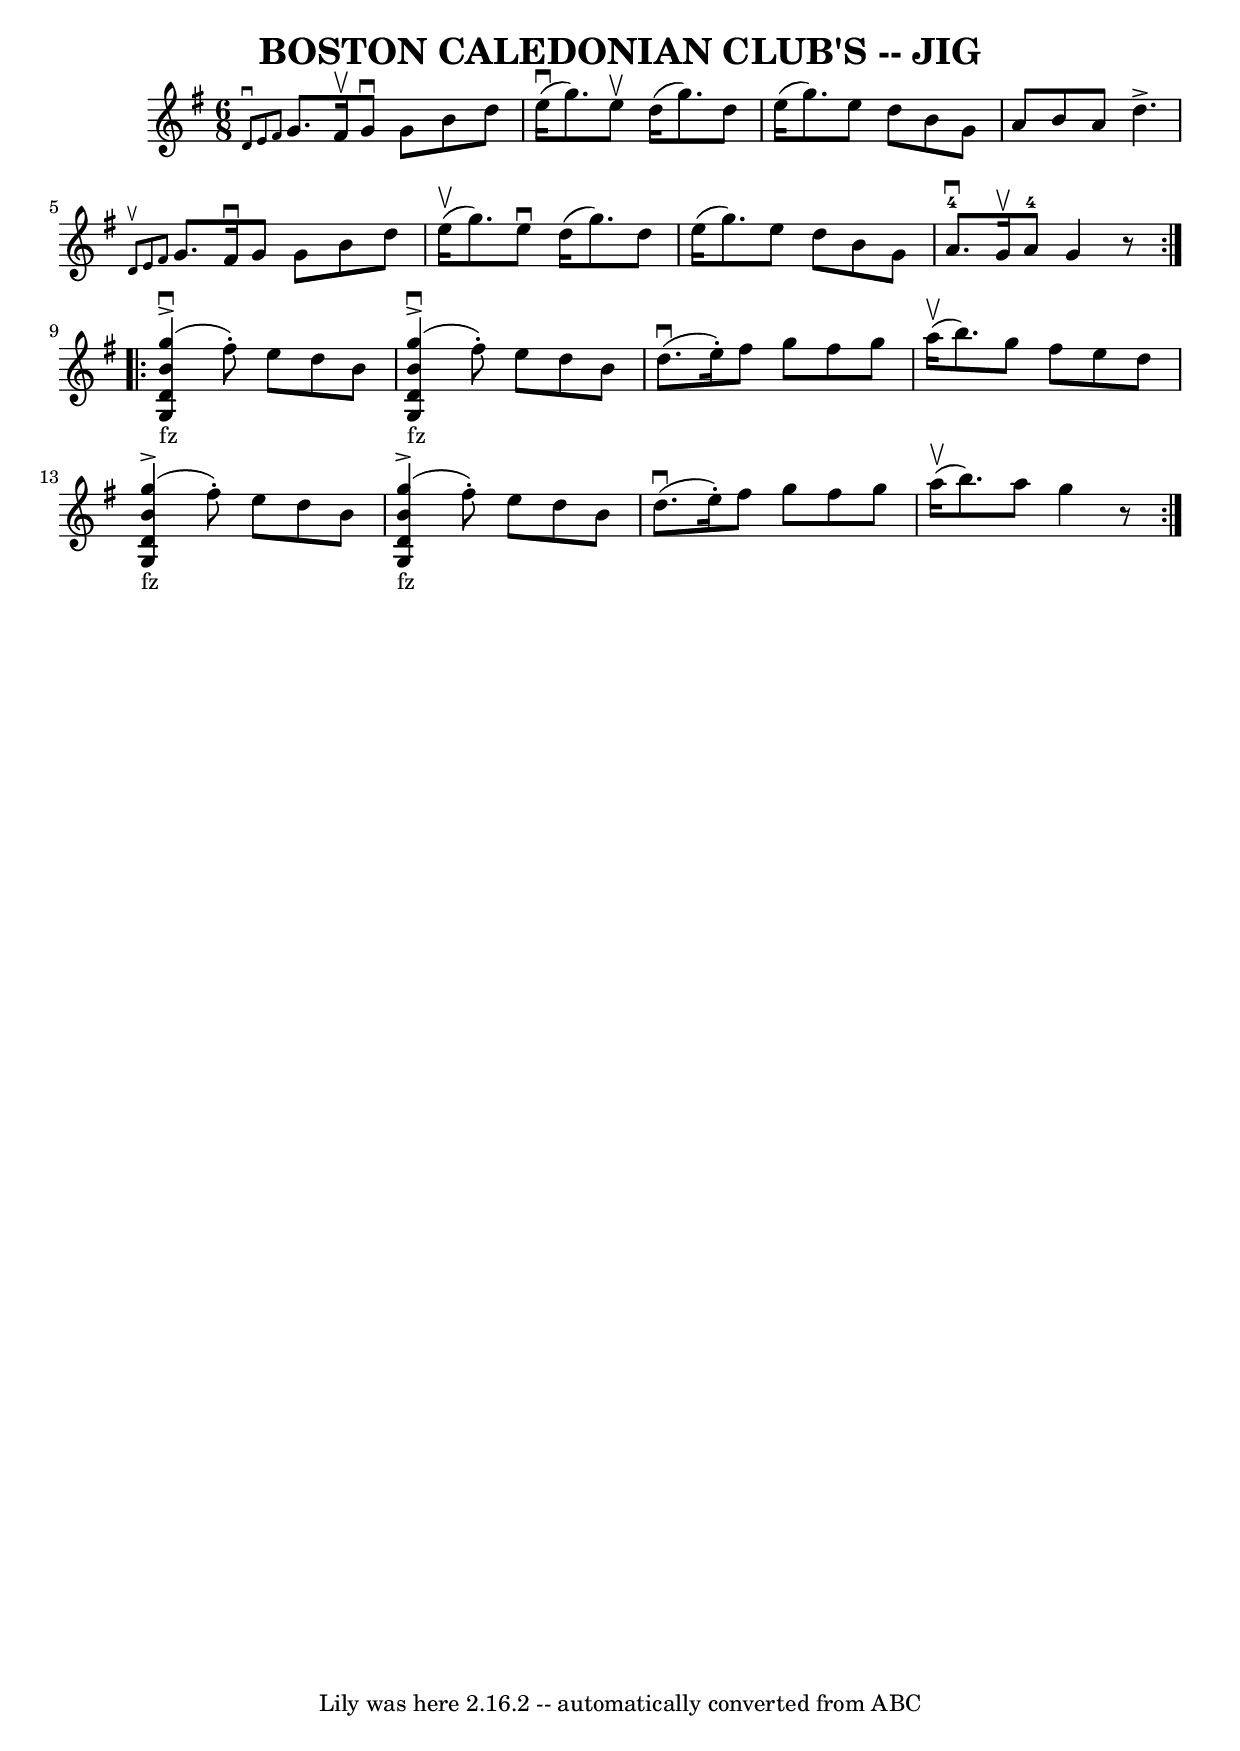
\version "2.16.2"
\include "Mammoth.ily"
\header {
  %% book = "Ryan's Mammoth Collection of Fiddle Tunes"
  crossRefNumber = "1"
  footnotes = ""
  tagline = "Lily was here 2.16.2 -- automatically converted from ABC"
  title = "BOSTON CALEDONIAN CLUB'S -- JIG"

}
voicedefault =  {



  \repeat volta 2 {

    \time 6/8 
    \key g \major
    \grace { d'8^\downbow e'8 fis'8  
	   } g'8.    
    fis'16^\upbow g'8^\downbow g'8 b'8 d''8    |
    e''16 
    (^\downbow g''8.) e''8^\upbow d''16 (g''8.) d''8    |
    
    e''16 (g''8.) e''8 d''8 b'8 g'8    |
    a'8 b'8    
    a'8 d''4.^\accent       |
    \grace { d'8^\upbow e'8 fis'8  
	   }  
    g'8. fis'16^\downbow g'8 g'8 b'8 d''8    |
    e''16 
    (^\upbow g''8.) e''8^\downbow d''16 (g''8.) d''8    |
    
    e''16 (g''8.) e''8 d''8 b'8 g'8    |
    a'8.-4^\downbow g'16^\upbow a'8-4 g'4    r8   
  }   % %staffsep 70pt
  
  \repeat volta 2 {
    << g''4_"fz"(^\accent^\downbow b'4 d'4 g4 
     >> fis''8-.) e''8 d''8 b'8    |
    << g''4 
       _"fz"(^\accent^\downbow b'4 d'4 g4   >> fis''8-.) e''8 d''8    
    b'8        |
    d''8. (^\downbow e''16-.) fis''8 g''8    
    fis''8 g''8    |
    a''16 (^\upbow b''8.) g''8 fis''8    
    e''8 d''8        |
    << g''4_"fz"(^\accent b'4 d'4 g4  
     >> fis''8-.) e''8 d''8 b'8    |
    << g''4 
       _"fz"(^\accent b'4 d'4 g4   >> fis''8-.) e''8 d''8 b'8       
    |
    d''8. (^\downbow e''16-.) fis''8 g''8 fis''8 g''8 
    |
    a''16 (^\upbow b''8.) a''8 g''4    r8   
  }   

}

\score{
  <<

    \context Staff="default"
    {
      \voicedefault 
      
    }

  >>
  \layout {
    
  }
  \midi {
  }

}
